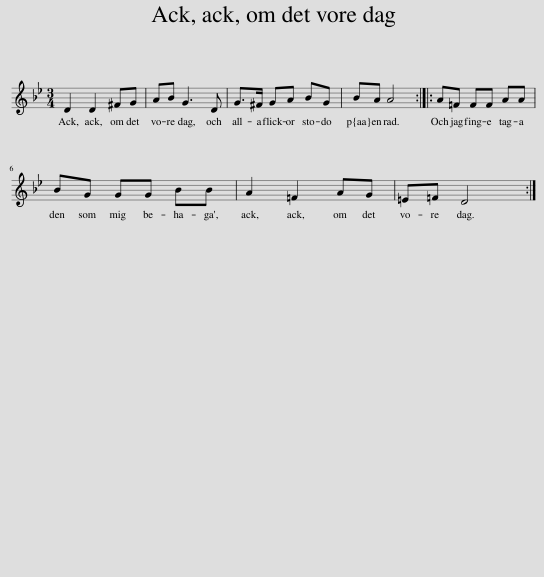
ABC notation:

X:1
L:1/8
M:3/4
I:linebreak $
K:Gmin
V:1 treble
V:1
 D2 D2 ^FG | AB G3 D | G>^F GA BG | BA A4 :: A=F FF AA |$ %5
 BG GG BB | A2 =F2 AG | =E=F D4 :| %8
